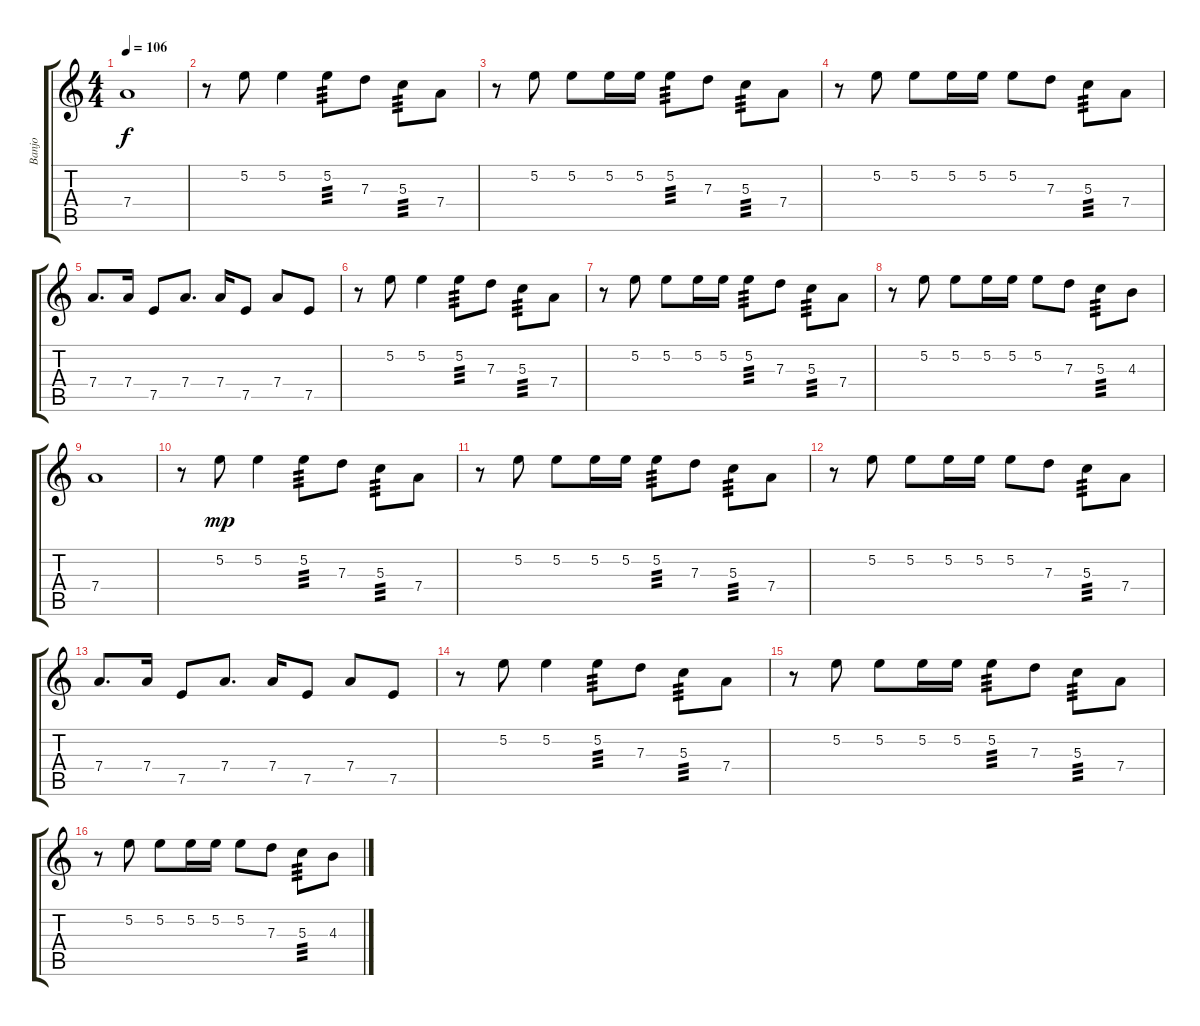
\track ("Banjo" "Banjo") {instrument banjo}
\staff {score tabs}
\tuning (E4 B3 G3 D3 A2 E2) {hide}
\displaytranspose 12
\ts (4 4)
\tempo 106
\clef g2
\ks c
7.4.1{dy f} |
r.8 5.2.8 5.2.4 5.2.8{tp 3} 7.3.8 5.3.8{tp 3} 7.4.8 |
r.8 5.2.8 5.2.8 5.2.16 5.2.16 5.2.8{tp 3} 7.3.8 5.3.8{tp 3} 7.4.8 |
r.8 5.2.8 5.2.8 5.2.16 5.2.16 5.2.8 7.3.8 5.3.8{tp 3} 7.4.8 |
7.4.8{d} 7.4.16 7.5.8 7.4.8{d} 7.4.16 7.5.8 7.4.8 7.5.8 |
r.8 5.2.8 5.2.4 5.2.8{tp 3} 7.3.8 5.3.8{tp 3} 7.4.8 |
r.8 5.2.8 5.2.8 5.2.16 5.2.16 5.2.8{tp 3} 7.3.8 5.3.8{tp 3} 7.4.8 |
r.8 5.2.8 5.2.8 5.2.16 5.2.16 5.2.8 7.3.8 5.3.8{tp 3} 4.3.8 |
7.4.1 |
r.8 5.2.8{dy mp} 5.2.4 5.2.8{tp 3} 7.3.8 5.3.8{tp 3} 7.4.8 |
r.8 5.2.8 5.2.8 5.2.16 5.2.16 5.2.8{tp 3} 7.3.8 5.3.8{tp 3} 7.4.8 |
r.8 5.2.8 5.2.8 5.2.16 5.2.16 5.2.8 7.3.8 5.3.8{tp 3} 7.4.8 |
7.4.8{d} 7.4.16 7.5.8 7.4.8{d} 7.4.16 7.5.8 7.4.8 7.5.8 |
r.8 5.2.8 5.2.4 5.2.8{tp 3} 7.3.8 5.3.8{tp 3} 7.4.8 |
r.8 5.2.8 5.2.8 5.2.16 5.2.16 5.2.8{tp 3} 7.3.8 5.3.8{tp 3} 7.4.8 |
r.8 5.2.8 5.2.8 5.2.16 5.2.16 5.2.8 7.3.8 5.3.8{tp 3} 4.3.8
